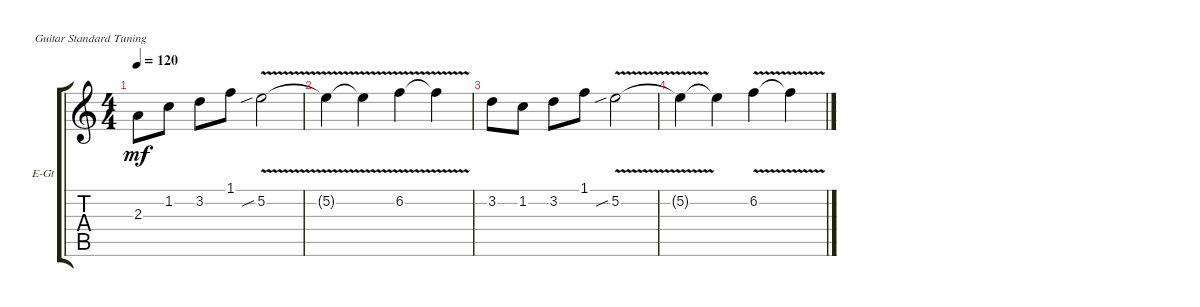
\bracketExtendMode groupsimilarinstruments
\firstSystemTrackNameOrientation horizontal
\otherSystemsTrackNameOrientation horizontal
\track ("Electric Guitar" "E-Gt") {instrument distortionguitar}
\staff {score tabs}
\tuning (E4 B3 G3 D3 A2 E2)
\ts (4 4)
\tempo 120
\clef g2
\ks c
2.3.8{dy mf} 1.2.8 3.2.8 1.1.8 5.2{v sib}.2 |
5.2{v t}.4 5.2{v t}.4 6.2{v}.4 6.2{t}.4 |
3.2.8 1.2.8 3.2.8 1.1.8 5.2{v sib}.2 |
5.2{t}.4 5.2{t}.4 6.2{v}.4 6.2{t}.4
